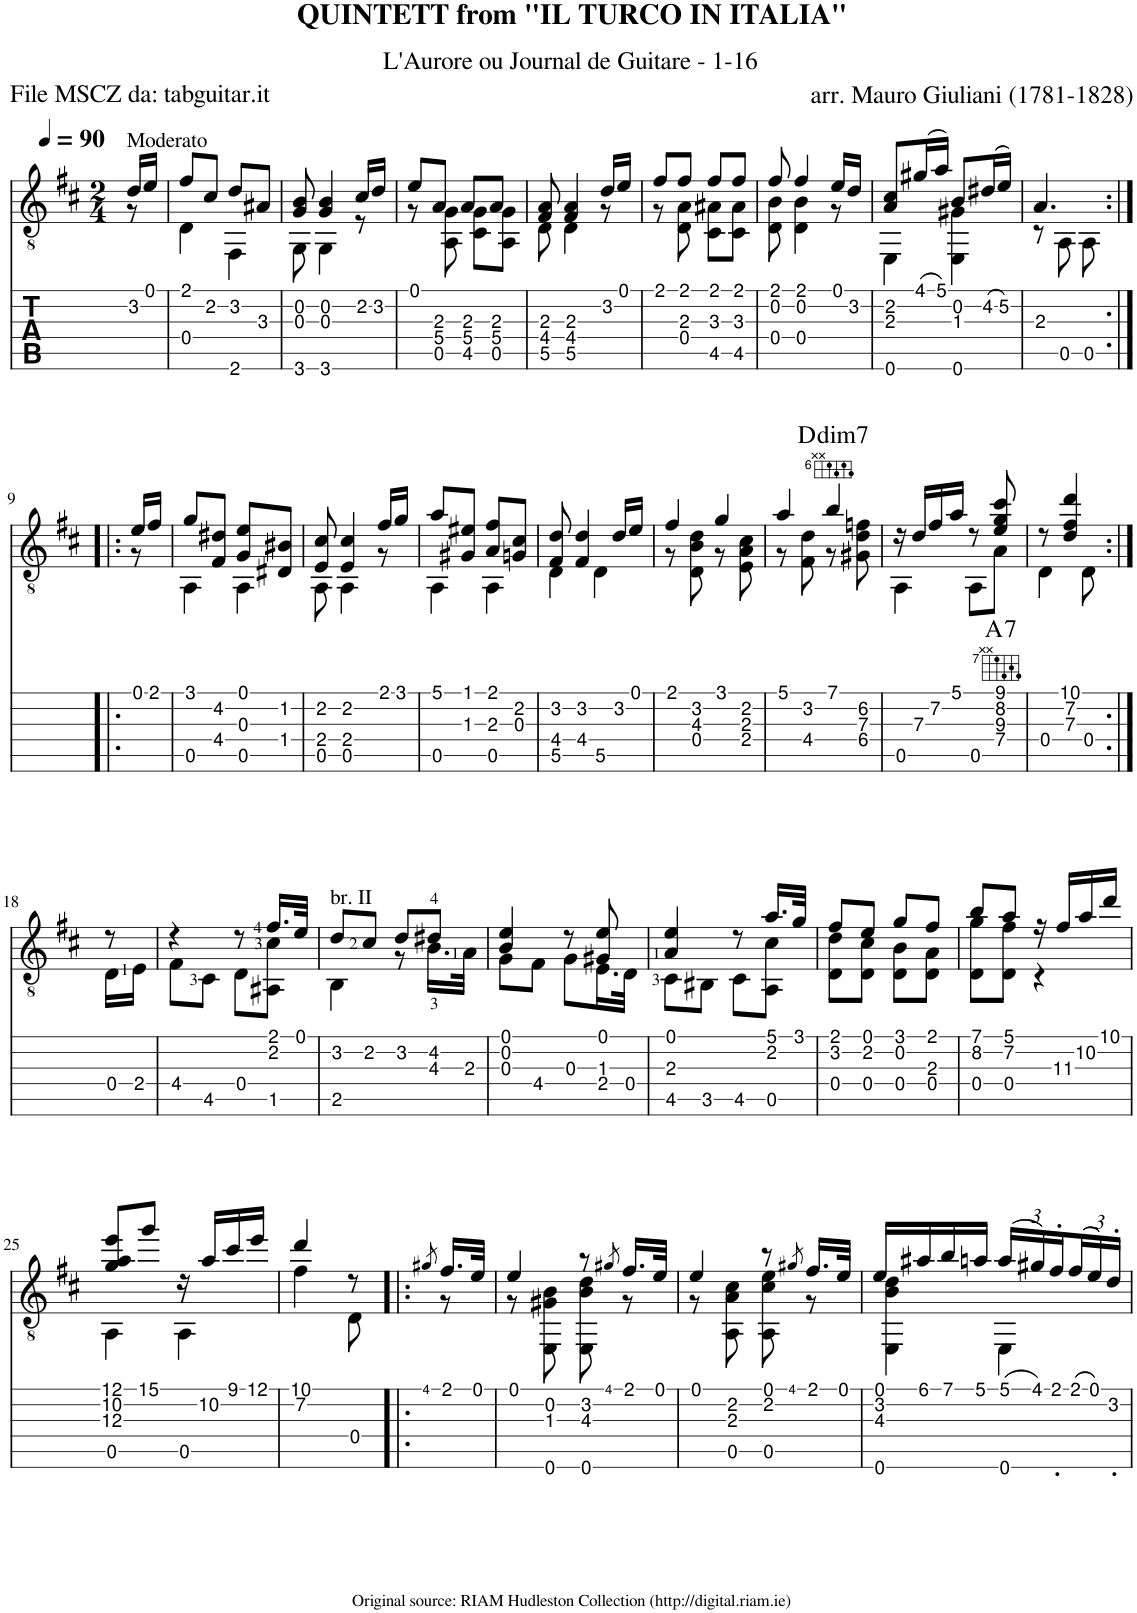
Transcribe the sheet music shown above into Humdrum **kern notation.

**kern	**kern	**harte
*part1	*part1	*part1
*staff2	*staff1	*
*I"Guitar	*	*
*I'Guit.	*	*
*stria6	*	*
*	*clefGv2	*
*k[f#c#]	*k[f#c#]	*
*M2/4	*M2/4	*
*MM90	*MM90	*
=	=	=
*^	*^	*
!	!	!LO:TX:a:t=Moderato	!	!
16dLL	8r	16d/LL	8r	.
16eJJ	.	16e/JJ	.	.
=1	=1	=1	=1	=1
8f#L	4D	8f#/L	4D\	.
8c#J	.	8c#/J	.	.
8dL	4FF#	8d/L	4FF#\	.
8A#J	.	8A#X/J	.	.
=2	=2	=2	=2	=2
8G 8B	8GG	8G/ 8B/	8GG\	.
4G 4B	4GG	4G/ 4B/	4GG\	.
16c#LL	8r	16c#/LL	8r	.
16dJJ	.	16d/JJ	.	.
=3	=3	=3	=3	=3
8eL	8r	8e/L	8r	.
8AJ	8AA 8G	8A/J	8AA\ 8G\	.
8AL	8C#\ 8G\L	8A/L	8C#\ 8G\L	.
8AJ	8AA\ 8G\J	8A/J	8AA\ 8G\J	.
=4	=4	=4	=4	=4
8F# 8A	8D	8F#/ 8A/	8D\	.
4F# 4A	4D	4F#/ 4A/	4D\	.
16dLL	8r	16d/LL	8r	.
16eJJ	.	16e/JJ	.	.
=5	=5	=5	=5	=5
8f#L	8r	8f#/L	8r	.
8f#J	8D 8A	8f#/J	8D\ 8A\	.
8f#L	8C#\ 8A#\L	8f#/L	8C#\ 8A#X\L	.
8f#J	8C#\ 8A#\J	8f#/J	8C#\ 8A#\J	.
=6	=6	=6	=6	=6
8f#	8D 8B	8f#/	8D\ 8B\	.
4f#	4D 4B	4f#/	4D\ 4B\	.
16eLL	8r	16e/LL	8r	.
16dJJ	.	16d/JJ	.	.
=7	=7	=7	=7	=7
8A\ 8c#\L	4EE	8A/ 8c#/L	4EE\	.
16g#L	.	(16g#X/L	.	.
16aJJ	.	16a/JJ)	.	.
8BL	4EE 4G#	8B/L	4EE\ 4G#X\	.
16d#L	.	(16d#X/L	.	.
16eJJ	.	16e/JJ)	.	.
=8	=8	=8	=8	=8
4.A	8r	4.A/	8r	.
.	8AA	.	8AA\	.
.	8AA	.	8AA\	.
!!LO:LB:g=z	!!
=9:|!|:	=9:|!|:	=9:|!|:	=9:|!|:	=9:|!|:
16eLL	8r	16e/LL	8r	.
16f#JJ	.	16f#/JJ	.	.
=10	=10	=10	=10	=10
8gL	4AA	8g/L	4AA\	.
8F#\ 8d#\J	.	8F#/ 8d#X/J	.	.
8G\ 8e\L	4AA	8G/ 8e/L	4AA\	.
8D#\ 8B#\J	.	8D#X/ 8B#X/J	.	.
=11	=11	=11	=11	=11
8E 8c#	8AA	8E/ 8c#/	8AA\	.
4E 4c#	4AA	4E/ 4c#/	4AA\	.
16f#LL	8r	16f#/LL	8r	.
16gJJ	.	16g/JJ	.	.
=12	=12	=12	=12	=12
8aL	4AA	8a/L	4AA\	.
8G#\ 8e#\J	.	8G#X/ 8e#X/J	.	.
8A\ 8f#\L	4AA	8A/ 8f#/L	4AA\	.
8G\ 8c#\J	.	8Gn/ 8c#/J	.	.
=13	=13	=13	=13	=13
8F# 8d	4D	8F#/ 8d/	4D\	.
4F# 4d	.	4F#/ 4d/	.	.
.	4D	.	4D\	.
16dLL	.	16d/LL	.	.
16eJJ	.	16e/JJ	.	.
=14	=14	=14	=14	=14
4f#	8r	4f#/	8r	.
.	8D 8B 8d	.	8D\ 8B\ 8d\	.
4g	8r	4g/	8r	.
.	8E 8A 8c#	.	8E\ 8A\ 8c#\	.
=15	=15	=15	=15	=15
4a	8r	4a/	8r	.
.	8F# 8d	.	8F#\ 8d\	.
!	!	!	!	!LO:H:kt=dim7
4b	8r	4b/	8r	D:dim7
.	8G# 8d 8f	.	8G#X\ 8d\ 8fn\	.
=16	=16	=16	=16	=16
16r	4AA	16r	4AA\	.
16dLL	.	16d/LL	.	.
16f#	.	16f#/	.	.
16aJJ	.	16a/JJ	.	.
8r	8AAL	8r	8AA\L	.
!	!	!	!	!LO:H:kt=7
8e 8g 8cc#	8AJ	8e/ 8g/ 8cc#/	8A\J	A:7
=17	=17	=17	=17	=17
8r	4D	8r	4D\	.
4d 4f# 4dd	.	4d/ 4f#/ 4dd/	.	.
.	8D	.	8D\	.
!!LO:LB:g=z	!!
=18:|!	=18:|!	=18:|!	=18:|!	=18:|!
8r	16DLL	8r	16D\LL	.
.	16EJJ	.	16E\JJ	.
=19	=19	=19	=19	=19
4r	8F#L	4r	8F#\L	.
.	8C#J	.	8C#\J	.
8r	8DL	8r	8D\L	.
16.f#LL	8AA#\ 8c#\J	16.f#/LL	8AA#X\ 8c#\J	.
32eJJk	.	32e/JJk	.	.
=20	=20	=20	=20	=20
!	!	!LO:TX:a:t=br. II	!	!
8dL	4BB	8d/L	4BB\	.
8c#J	.	8c#/J	.	.
8dL	8r	8d/L	8r	.
8d#J	16.BLL	8d#X/J	16.B\LL	.
.	32AJJk	.	32A\JJk	.
=21	=21	=21	=21	=21
4B 4e	8GL	4B/ 4e/	8G\L	.
.	8F#J	.	8F#\J	.
8r	8GL	8r	8G\L	.
8G# 8e	16.EL	8G#X/ 8e/	16.E\L	.
.	32DJJk	.	32D\JJk	.
=22	=22	=22	=22	=22
4A 4e	8C#L	4A/ 4e/	8C#\L	.
.	8BB#J	.	8BB#X\J	.
8r	8C#L	8r	8C#\L	.
16.aLL	8AA\ 8c#\J	16.a/LL	8AA\ 8c#\J	.
32gJJk	.	32g/JJk	.	.
=23	=23	=23	=23	=23
8f#L	8D\ 8d\L	8f#/L	8D\ 8d\L	.
8eJ	8D\ 8c#\J	8e/J	8D\ 8c#\J	.
8gL	8D\ 8B\L	8g/L	8D\ 8B\L	.
8f#J	8D\ 8A\J	8f#/J	8D\ 8A\J	.
=24	=24	=24	=24	=24
8bL	8D\ 8g\L	8b/L	8D\ 8g\L	.
8aJ	8D\ 8f#\J	8a/J	8D\ 8f#\J	.
16r	4r	16r	4r	.
16f#LL	.	16f#/LL	.	.
16a	.	16a/	.	.
16ddJJ	.	16dd/JJ	.	.
!!LO:LB:g=z	!!
=25	=25	=25	=25	=25
8g\ 8a\ 8ee\L	4AA	8g/ 8a/ 8ee/L	4AA\	.
8ggJ	.	8gg/J	.	.
16r	4AA	16r	4AA\	.
16aLL	.	16a/LL	.	.
16cc#	.	16cc#/	.	.
16eeJJ	.	16ee/JJ	.	.
=26	=26	=26	=26	=26
4dd	4f#	4dd/	4f#\	.
8r	8D	8r	8D\	.
=27!|:	=27!|:	=27!|:	=27!|:	=27!|:
qg#	.	8qg#X/	.	.
16.f#LL	8r	16.f#/LL	8r	.
32eJJk	.	32e/JJk	.	.
=28	=28	=28	=28	=28
4e	8r	4e/	8r	.
.	8EE 8G# 8B	.	8EE\ 8G#X\ 8B\	.
8r	8EE 8B 8d	8r	8EE\ 8B\ 8d\	.
qg#	.	8qg#X/	.	.
16.f#LL	8r	16.f#/LL	8r	.
32eJJk	.	32e/JJk	.	.
=29	=29	=29	=29	=29
4e	8r	4e/	8r	.
.	8AA 8A 8c#	.	8AA\ 8A\ 8c#\	.
8r	8AA 8c# 8e	8r	8AA\ 8c#\ 8e\	.
qg#	.	8qg#X/	.	.
16.f#LL	8r	16.f#/LL	8r	.
32eJJk	.	32e/JJk	.	.
=30	=30	=30	=30	=30
16eLL	4EE 4B 4d	16e/LL	4EE\ 4B\ 4d\	.
16a#J	.	16a#X/	.	.
16bL	.	16b/	.	.
16aJJ	.	16an/JJ	.	.
*Xbrackettup	*	*Xbrackettup	*	*
24aLL	4EE	(24a/LL	4EE\	.
24g#	.	24g#X/)	.	.
24f#'J	.	24f#'/	.	.
24f#L	.	(24f#/	.	.
24e	.	24e/)	.	.
24d'JJ	.	24d'/JJ	.	.
*v	*v	*	*	*
*	*v	*v	*
=	=	=
*-	*-	*-
